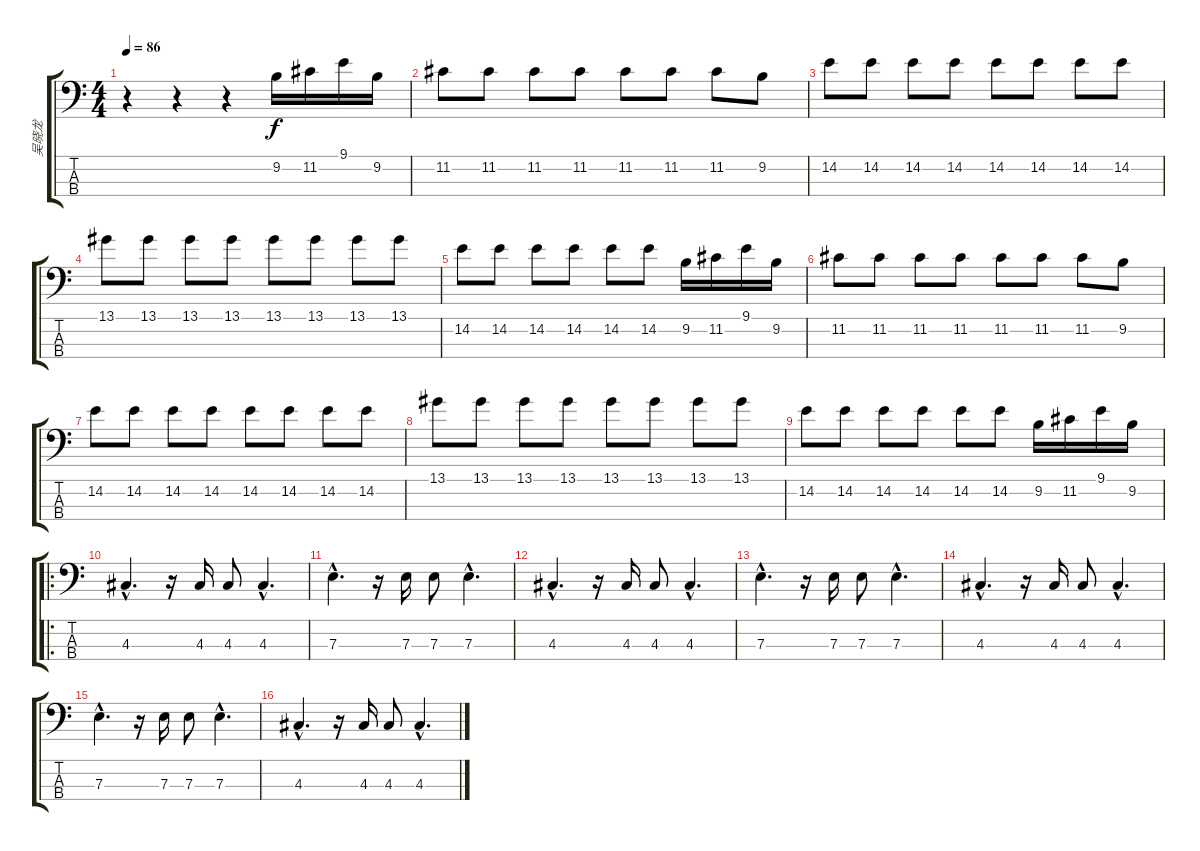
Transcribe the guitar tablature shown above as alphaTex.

\track ("吴晓龙" "吴晓龙") {instrument electricbassfinger}
\staff {score tabs}
\tuning (G2 D2 A1 E1) {hide}
\ts (4 4)
\tempo 86
\clef f4
\ks c
r.4{dy f instrument electricbassfinger} r.4 r.4 9.2.16 11.2.16 9.1.16 9.2.16 |
11.2.8 11.2.8 11.2.8 11.2.8 11.2.8 11.2.8 11.2.8 9.2.8 |
14.2.8 14.2.8 14.2.8 14.2.8 14.2.8 14.2.8 14.2.8 14.2.8 |
13.1.8 13.1.8 13.1.8 13.1.8 13.1.8 13.1.8 13.1.8 13.1.8 |
14.2.8 14.2.8 14.2.8 14.2.8 14.2.8 14.2.8 9.2.16 11.2.16 9.1.16 9.2.16 |
11.2.8 11.2.8 11.2.8 11.2.8 11.2.8 11.2.8 11.2.8 9.2.8 |
14.2.8 14.2.8 14.2.8 14.2.8 14.2.8 14.2.8 14.2.8 14.2.8 |
13.1.8 13.1.8 13.1.8 13.1.8 13.1.8 13.1.8 13.1.8 13.1.8 |
14.2.8 14.2.8 14.2.8 14.2.8 14.2.8 14.2.8 9.2.16 11.2.16 9.1.16 9.2.16 |
\ro
4.3{hac}.4{d} r.16 4.3.16 4.3.8 4.3{hac}.4{d} |
7.3{hac}.4{d} r.16 7.3.16 7.3.8 7.3{hac}.4{d} |
4.3{hac}.4{d} r.16 4.3.16 4.3.8 4.3{hac}.4{d} |
7.3{hac}.4{d} r.16 7.3.16 7.3.8 7.3{hac}.4{d} |
4.3{hac}.4{d} r.16 4.3.16 4.3.8 4.3{hac}.4{d} |
7.3{hac}.4{d} r.16 7.3.16 7.3.8 7.3{hac}.4{d} |
4.3{hac}.4{d} r.16 4.3.16 4.3.8 4.3{hac}.4{d}
